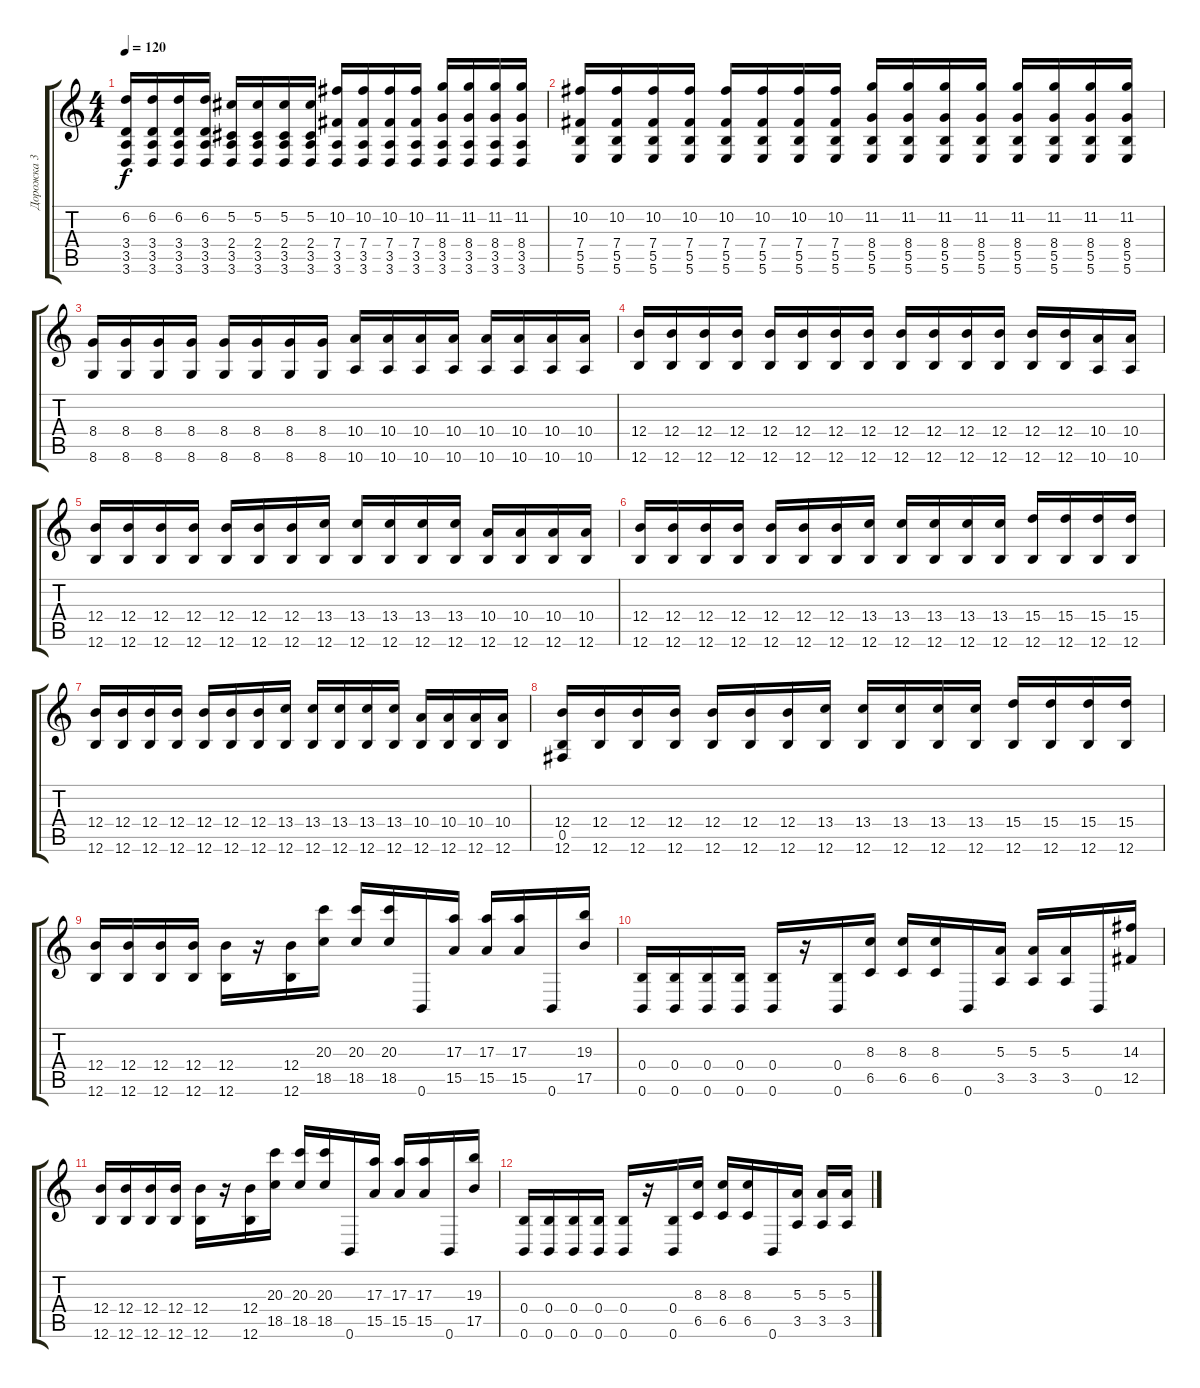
\track ("Дорожка 3" "Дорожка 3") {instrument distortionguitar}
\staff {score tabs}
\tuning (Db4 Ab3 E3 B2 Gb2 B1) {hide}
\ts (4 4)
\tempo 120
\clef g2
\ks c
(6.2 3.4 3.5 3.6).16{dy f} (6.2 3.4 3.5 3.6).16 (6.2 3.4 3.5 3.6).16 (6.2 3.4 3.5 3.6).16 (5.2 2.4 3.5 3.6).16 (5.2 2.4 3.5 3.6).16 (5.2 2.4 3.5 3.6).16 (5.2 2.4 3.5 3.6).16 (10.2 7.4 3.5 3.6).16 (10.2 7.4 3.5 3.6).16 (10.2 7.4 3.5 3.6).16 (10.2 7.4 3.5 3.6).16 (11.2 8.4 3.5 3.6).16 (11.2 8.4 3.5 3.6).16 (11.2 8.4 3.5 3.6).16 (11.2 8.4 3.5 3.6).16 |
(10.2 7.4 5.5 5.6).16 (10.2 7.4 5.5 5.6).16 (10.2 7.4 5.5 5.6).16 (10.2 7.4 5.5 5.6).16 (10.2 7.4 5.5 5.6).16 (10.2 7.4 5.5 5.6).16 (10.2 7.4 5.5 5.6).16 (10.2 7.4 5.5 5.6).16 (11.2 8.4 5.5 5.6).16 (11.2 8.4 5.5 5.6).16 (11.2 8.4 5.5 5.6).16 (11.2 8.4 5.5 5.6).16 (11.2 8.4 5.5 5.6).16 (11.2 8.4 5.5 5.6).16 (11.2 8.4 5.5 5.6).16 (11.2 8.4 5.5 5.6).16 |
(8.4 8.6).16 (8.4 8.6).16 (8.4 8.6).16 (8.4 8.6).16 (8.4 8.6).16 (8.4 8.6).16 (8.4 8.6).16 (8.4 8.6).16 (10.4 10.6).16 (10.4 10.6).16 (10.4 10.6).16 (10.4 10.6).16 (10.4 10.6).16 (10.4 10.6).16 (10.4 10.6).16 (10.4 10.6).16 |
(12.4 12.6).16 (12.4 12.6).16 (12.4 12.6).16 (12.4 12.6).16 (12.4 12.6).16 (12.4 12.6).16 (12.4 12.6).16 (12.4 12.6).16 (12.4 12.6).16 (12.4 12.6).16 (12.4 12.6).16 (12.4 12.6).16 (12.4 12.6).16 (12.4 12.6).16 (10.4 10.6).16 (10.4 10.6).16 |
(12.4 12.6).16 (12.4 12.6).16 (12.4 12.6).16 (12.4 12.6).16 (12.4 12.6).16 (12.4 12.6).16 (12.4 12.6).16 (13.4 12.6).16 (13.4 12.6).16 (13.4 12.6).16 (13.4 12.6).16 (13.4 12.6).16 (10.4 12.6).16 (10.4 12.6).16 (10.4 12.6).16 (10.4 12.6).16 |
(12.4 12.6).16 (12.4 12.6).16 (12.4 12.6).16 (12.4 12.6).16 (12.4 12.6).16 (12.4 12.6).16 (12.4 12.6).16 (13.4 12.6).16 (13.4 12.6).16 (13.4 12.6).16 (13.4 12.6).16 (13.4 12.6).16 (15.4 12.6).16 (15.4 12.6).16 (15.4 12.6).16 (15.4 12.6).16 |
(12.4 12.6).16 (12.4 12.6).16 (12.4 12.6).16 (12.4 12.6).16 (12.4 12.6).16 (12.4 12.6).16 (12.4 12.6).16 (13.4 12.6).16 (13.4 12.6).16 (13.4 12.6).16 (13.4 12.6).16 (13.4 12.6).16 (10.4 12.6).16 (10.4 12.6).16 (10.4 12.6).16 (10.4 12.6).16 |
(12.4 0.5 12.6).16 (12.4 12.6).16 (12.4 12.6).16 (12.4 12.6).16 (12.4 12.6).16 (12.4 12.6).16 (12.4 12.6).16 (13.4 12.6).16 (13.4 12.6).16 (13.4 12.6).16 (13.4 12.6).16 (13.4 12.6).16 (15.4 12.6).16 (15.4 12.6).16 (15.4 12.6).16 (15.4 12.6).16 |
(12.4 12.6).16 (12.4 12.6).16 (12.4 12.6).16 (12.4 12.6).16 (12.4 12.6).16 r.16 (12.4 12.6).16 (20.3 18.5).16 (20.3 18.5).16 (20.3 18.5).16 0.6.16 (17.3 15.5).16 (17.3 15.5).16 (17.3 15.5).16 0.6.16 (19.3 17.5).16 |
(0.4 0.6).16 (0.4 0.6).16 (0.4 0.6).16 (0.4 0.6).16 (0.4 0.6).16 r.16 (0.4 0.6).16 (8.3 6.5).16 (8.3 6.5).16 (8.3 6.5).16 0.6.16 (5.3 3.5).16 (5.3 3.5).16 (5.3 3.5).16 0.6.16 (14.3 12.5).16 |
(12.4 12.6).16 (12.4 12.6).16 (12.4 12.6).16 (12.4 12.6).16 (12.4 12.6).16 r.16 (12.4 12.6).16 (20.3 18.5).16 (20.3 18.5).16 (20.3 18.5).16 0.6.16 (17.3 15.5).16 (17.3 15.5).16 (17.3 15.5).16 0.6.16 (19.3 17.5).16 |
(0.4 0.6).16 (0.4 0.6).16 (0.4 0.6).16 (0.4 0.6).16 (0.4 0.6).16 r.16 (0.4 0.6).16 (8.3 6.5).16 (8.3 6.5).16 (8.3 6.5).16 0.6.16 (5.3 3.5).16 (5.3 3.5).16 (5.3 3.5).16
